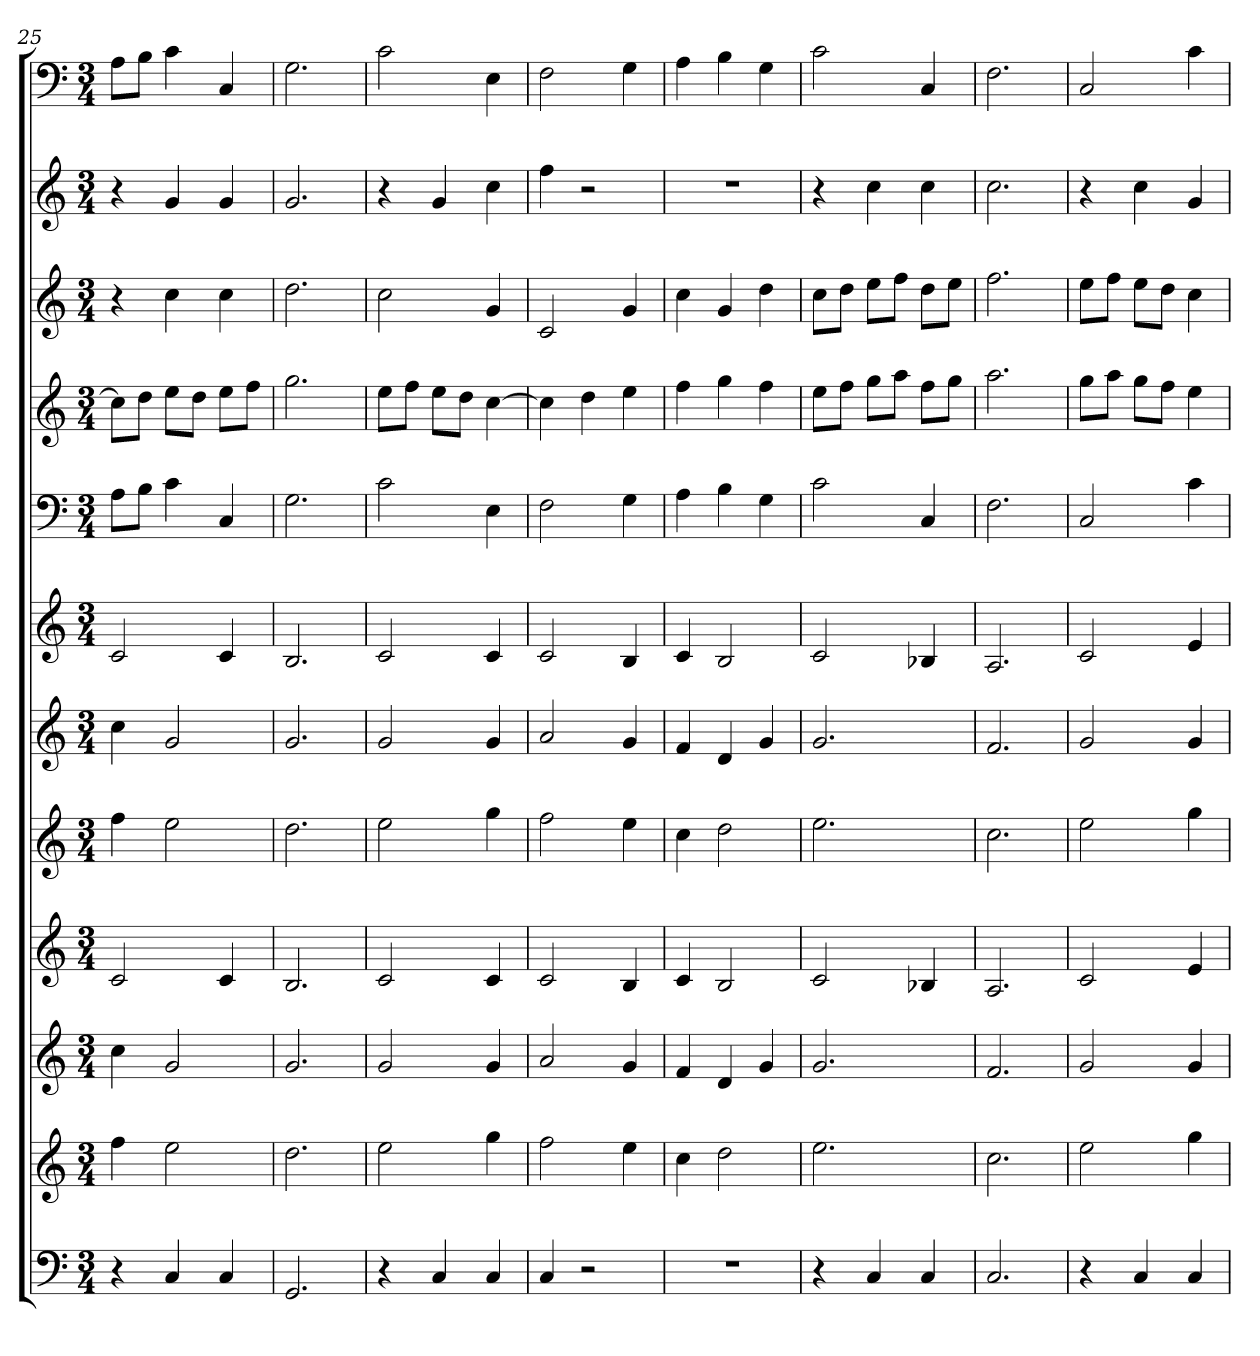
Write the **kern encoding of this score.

**kern	**kern	**kern	**kern	**kern	**kern	**kern	**kern	**kern	**kern	**kern	**kern
*part12	*part11	*part10	*part9	*part8	*part7	*part6	*part5	*part4	*part3	*part2	*part1
*staff12	*staff11	*staff10	*staff9	*staff8	*staff7	*staff6	*staff5	*staff4	*staff3	*staff2	*staff1
*k[]	*k[]	*k[]	*k[]	*k[]	*k[]	*k[]	*k[]	*k[]	*k[]	*k[]	*k[]
*C:	*C:	*C:	*C:	*C:	*C:	*C:	*C:	*C:	*C:	*C:	*C:
*M3/4	*M3/4	*M3/4	*M3/4	*M3/4	*M3/4	*M3/4	*M3/4	*M3/4	*M3/4	*M3/4	*M3/4
=25	=25	=25	=25	=25	=25	=25	=25	=25	=25	=25	=25
4r	4ff	4cc	2c	4ff	4cc	2c	8AL	8ccL]	4r	4r	8AL
.	.	.	.	.	.	.	8BJ	8ddJ	.	.	8BJ
4C	2ee	2g	.	2ee	2g	.	4c	8eeL	4cc	4g	4c
.	.	.	.	.	.	.	.	8ddJ	.	.	.
4C	.	.	4c	.	.	4c	4C	8eeL	4cc	4g	4C
.	.	.	.	.	.	.	.	8ffJ	.	.	.
=26	=26	=26	=26	=26	=26	=26	=26	=26	=26	=26	=26
2.GG	2.dd	2.g	2.B	2.dd	2.g	2.B	2.G	2.gg	2.dd	2.g	2.G
=27	=27	=27	=27	=27	=27	=27	=27	=27	=27	=27	=27
4r	2ee	2g	2c	2ee	2g	2c	2c	8eeL	2cc	4r	2c
.	.	.	.	.	.	.	.	8ffJ	.	.	.
4C	.	.	.	.	.	.	.	8eeL	.	4g	.
.	.	.	.	.	.	.	.	8ddJ	.	.	.
4C	4gg	4g	4c	4gg	4g	4c	4E	[4cc	4g	4cc	4E
=28	=28	=28	=28	=28	=28	=28	=28	=28	=28	=28	=28
4C	2ff	2a	2c	2ff	2a	2c	2F	4cc]	2c	4ff	2F
2r	.	.	.	.	.	.	.	4dd	.	2r	.
.	4ee	4g	4B	4ee	4g	4B	4G	4ee	4g	.	4G
=29	=29	=29	=29	=29	=29	=29	=29	=29	=29	=29	=29
2.r	4cc	4f	4c	4cc	4f	4c	4A	4ff	4cc	2.r	4A
.	2dd	4d	2B	2dd	4d	2B	4B	4gg	4g	.	4B
.	.	4g	.	.	4g	.	4G	4ff	4dd	.	4G
=30	=30	=30	=30	=30	=30	=30	=30	=30	=30	=30	=30
4r	2.ee	2.g	2c	2.ee	2.g	2c	2c	8eeL	8ccL	4r	2c
.	.	.	.	.	.	.	.	8ffJ	8ddJ	.	.
4C	.	.	.	.	.	.	.	8ggL	8eeL	4cc	.
.	.	.	.	.	.	.	.	8aaJ	8ffJ	.	.
4C	.	.	4B-X	.	.	4B-X	4C	8ffL	8ddL	4cc	4C
.	.	.	.	.	.	.	.	8ggJ	8eeJ	.	.
=31	=31	=31	=31	=31	=31	=31	=31	=31	=31	=31	=31
2.C	2.cc	2.f	2.A	2.cc	2.f	2.A	2.F	2.aa	2.ff	2.cc	2.F
=32	=32	=32	=32	=32	=32	=32	=32	=32	=32	=32	=32
4r	2ee	2g	2c	2ee	2g	2c	2C	8ggL	8eeL	4r	2C
.	.	.	.	.	.	.	.	8aaJ	8ffJ	.	.
4C	.	.	.	.	.	.	.	8ggL	8eeL	4cc	.
.	.	.	.	.	.	.	.	8ffJ	8ddJ	.	.
4C	4gg	4g	4e	4gg	4g	4e	4c	4ee	4cc	4g	4c
=	=	=	=	=	=	=	=	=	=	=	=
*-	*-	*-	*-	*-	*-	*-	*-	*-	*-	*-	*-
